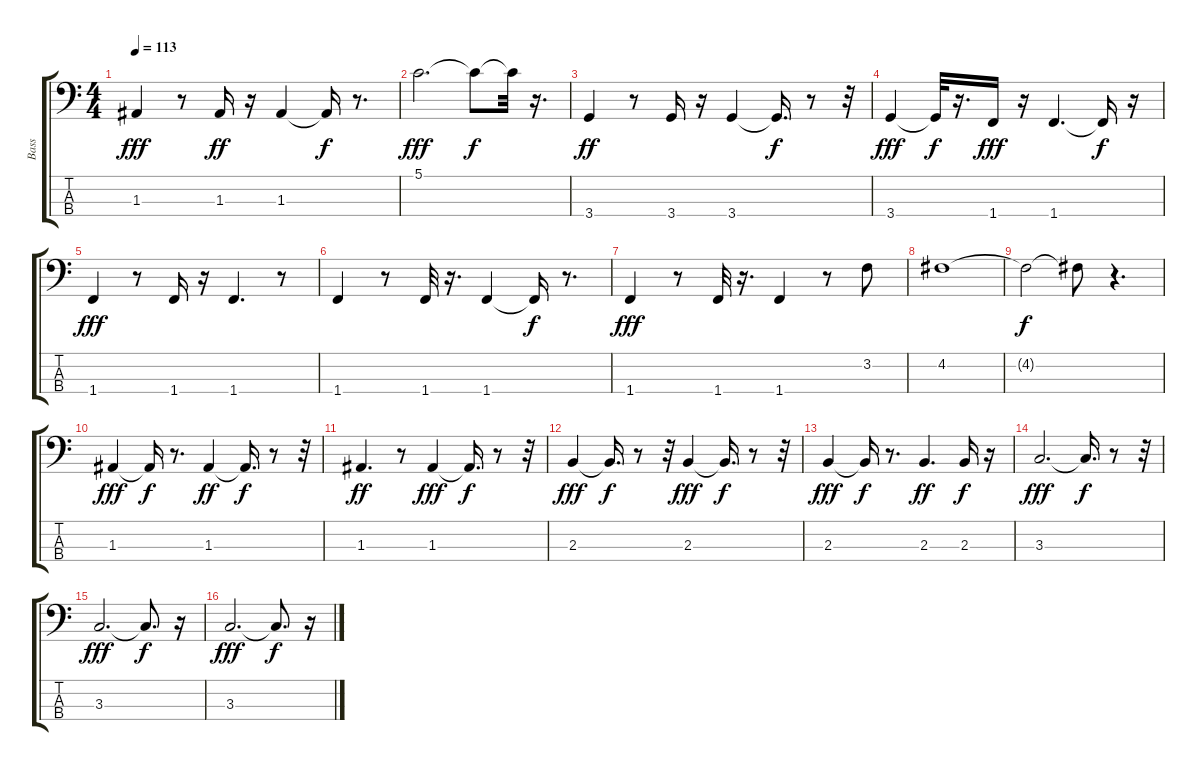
\track ("Bass" "Bass") {instrument electricbassfinger}
\staff {score tabs}
\tuning (G2 D2 A1 E1) {hide}
\ts (4 4)
\tempo 113
\clef f4
\ks c
1.3.4{dy fff} r.8 1.3.16{dy ff} r.16 1.3.4 1.3{t}.16{dy f} r.8{d} |
5.1.2{d dy fff} 5.1{t}.8{dy f} 5.1{t}.32 r.16{d} |
3.4.4{dy ff} r.8 3.4.16 r.16 3.4.4 3.4{t}.16{d dy f} r.8 r.32 |
3.4.4{dy fff} 3.4{t}.32{dy f} r.16{d} 1.4.16{dy fff} r.16 1.4.4{d} 1.4{t}.16{dy f} r.16 |
1.4.4{dy fff} r.8 1.4.16 r.16 1.4.4{d} r.8 |
1.4.4 r.8 1.4.32 r.16{d} 1.4.4 1.4{t}.16{dy f} r.8{d} |
1.4.4{dy fff} r.8 1.4.32 r.16{d} 1.4.4 r.8 3.2.8 |
4.2.1 |
4.2{t}.2{dy f} 4.2{t}.8 r.4{d} |
1.3.4{dy fff} 1.3{t}.16{dy f} r.8{d} 1.3.4{dy ff} 1.3{t}.16{d dy f} r.8 r.32 |
1.3.4{d dy ff} r.8 1.3.4{dy fff} 1.3{t}.16{d dy f} r.8 r.32 |
2.3.4{dy fff} 2.3{t}.16{d dy f} r.8 r.32 2.3.4{dy fff} 2.3{t}.16{d dy f} r.8 r.32 |
2.3.4{dy fff} 2.3{t}.16{dy f} r.8{d} 2.3.4{d dy ff} 2.3.16{dy f} r.16 |
3.3.2{d dy fff} 3.3{t}.16{d dy f} r.8 r.32 |
3.3.2{d dy fff} 3.3{t}.8{d dy f} r.16 |
3.3.2{d dy fff} 3.3{t}.8{d dy f} r.16
